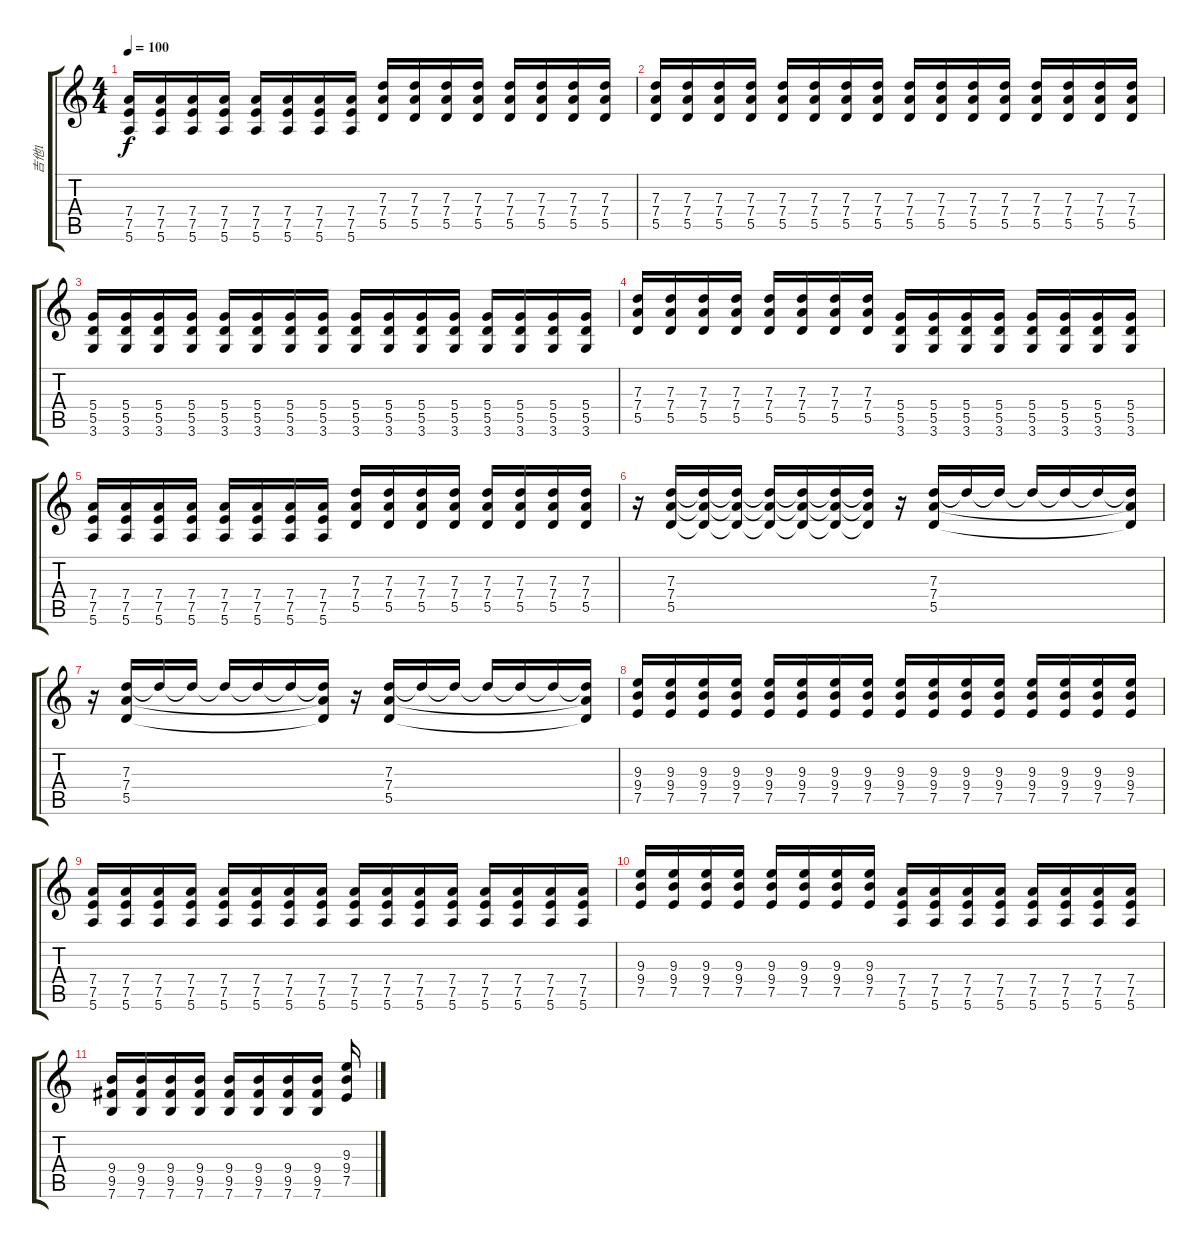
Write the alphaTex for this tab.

\track ("吉他1" "吉他1") {instrument acousticguitarnylon}
\staff {score tabs}
\tuning (E4 B3 G3 D3 A2 E2) {hide}
\ts (4 4)
\tempo 100
\clef g2
\ks c
(7.4 7.5 5.6).16{dy f} (7.4 7.5 5.6).16 (7.4 7.5 5.6).16 (7.4 7.5 5.6).16 (7.4 7.5 5.6).16 (7.4 7.5 5.6).16 (7.4 7.5 5.6).16 (7.4 7.5 5.6).16 (7.3 7.4 5.5).16 (7.3 7.4 5.5).16 (7.3 7.4 5.5).16 (7.3 7.4 5.5).16 (7.3 7.4 5.5).16 (7.3 7.4 5.5).16 (7.3 7.4 5.5).16 (7.3 7.4 5.5).16 |
(7.3 7.4 5.5).16 (7.3 7.4 5.5).16 (7.3 7.4 5.5).16 (7.3 7.4 5.5).16 (7.3 7.4 5.5).16 (7.3 7.4 5.5).16 (7.3 7.4 5.5).16 (7.3 7.4 5.5).16 (7.3 7.4 5.5).16 (7.3 7.4 5.5).16 (7.3 7.4 5.5).16 (7.3 7.4 5.5).16 (7.3 7.4 5.5).16 (7.3 7.4 5.5).16 (7.3 7.4 5.5).16 (7.3 7.4 5.5).16 |
(5.4 5.5 3.6).16 (5.4 5.5 3.6).16 (5.4 5.5 3.6).16 (5.4 5.5 3.6).16 (5.4 5.5 3.6).16 (5.4 5.5 3.6).16 (5.4 5.5 3.6).16 (5.4 5.5 3.6).16 (5.4 5.5 3.6).16 (5.4 5.5 3.6).16 (5.4 5.5 3.6).16 (5.4 5.5 3.6).16 (5.4 5.5 3.6).16 (5.4 5.5 3.6).16 (5.4 5.5 3.6).16 (5.4 5.5 3.6).16 |
(7.3 7.4 5.5).16 (7.3 7.4 5.5).16 (7.3 7.4 5.5).16 (7.3 7.4 5.5).16 (7.3 7.4 5.5).16 (7.3 7.4 5.5).16 (7.3 7.4 5.5).16 (7.3 7.4 5.5).16 (5.4 5.5 3.6).16 (5.4 5.5 3.6).16 (5.4 5.5 3.6).16 (5.4 5.5 3.6).16 (5.4 5.5 3.6).16 (5.4 5.5 3.6).16 (5.4 5.5 3.6).16 (5.4 5.5 3.6).16 |
(7.4 7.5 5.6).16 (7.4 7.5 5.6).16 (7.4 7.5 5.6).16 (7.4 7.5 5.6).16 (7.4 7.5 5.6).16 (7.4 7.5 5.6).16 (7.4 7.5 5.6).16 (7.4 7.5 5.6).16 (7.3 7.4 5.5).16 (7.3 7.4 5.5).16 (7.3 7.4 5.5).16 (7.3 7.4 5.5).16 (7.3 7.4 5.5).16 (7.3 7.4 5.5).16 (7.3 7.4 5.5).16 (7.3 7.4 5.5).16 |
r.16 (7.3 7.4 5.5).16 (7.3{t} 7.4{t} 5.5{t}).16 (7.3{t} 7.4{t} 5.5{t}).16 (7.3{t} 7.4{t} 5.5{t}).16 (7.3{t} 7.4{t} 5.5{t}).16 (7.3{t} 7.4{t} 5.5{t}).16 (7.3{t} 7.4{t} 5.5{t}).16 r.16 (7.3 7.4 5.5).16 7.3{t}.16 7.3{t}.16 7.3{t}.16 7.3{t}.16 7.3{t}.16 (7.3{t} 7.4{t} 5.5{t}).16 |
r.16 (7.3 7.4 5.5).16 7.3{t}.16 7.3{t}.16 7.3{t}.16 7.3{t}.16 7.3{t}.16 (7.3{t} 7.4{t} 5.5{t}).16 r.16 (7.3 7.4 5.5).16 7.3{t}.16 7.3{t}.16 7.3{t}.16 7.3{t}.16 7.3{t}.16 (7.3{t} 7.4{t} 5.5{t}).16 |
(9.3 9.4 7.5).16 (9.3 9.4 7.5).16 (9.3 9.4 7.5).16 (9.3 9.4 7.5).16 (9.3 9.4 7.5).16 (9.3 9.4 7.5).16 (9.3 9.4 7.5).16 (9.3 9.4 7.5).16 (9.3 9.4 7.5).16 (9.3 9.4 7.5).16 (9.3 9.4 7.5).16 (9.3 9.4 7.5).16 (9.3 9.4 7.5).16 (9.3 9.4 7.5).16 (9.3 9.4 7.5).16 (9.3 9.4 7.5).16 |
(7.4 7.5 5.6).16 (7.4 7.5 5.6).16 (7.4 7.5 5.6).16 (7.4 7.5 5.6).16 (7.4 7.5 5.6).16 (7.4 7.5 5.6).16 (7.4 7.5 5.6).16 (7.4 7.5 5.6).16 (7.4 7.5 5.6).16 (7.4 7.5 5.6).16 (7.4 7.5 5.6).16 (7.4 7.5 5.6).16 (7.4 7.5 5.6).16 (7.4 7.5 5.6).16 (7.4 7.5 5.6).16 (7.4 7.5 5.6).16 |
(9.3 9.4 7.5).16 (9.3 9.4 7.5).16 (9.3 9.4 7.5).16 (9.3 9.4 7.5).16 (9.3 9.4 7.5).16 (9.3 9.4 7.5).16 (9.3 9.4 7.5).16 (9.3 9.4 7.5).16 (7.4 7.5 5.6).16 (7.4 7.5 5.6).16 (7.4 7.5 5.6).16 (7.4 7.5 5.6).16 (7.4 7.5 5.6).16 (7.4 7.5 5.6).16 (7.4 7.5 5.6).16 (7.4 7.5 5.6).16 |
(9.4 9.5 7.6).16 (9.4 9.5 7.6).16 (9.4 9.5 7.6).16 (9.4 9.5 7.6).16 (9.4 9.5 7.6).16 (9.4 9.5 7.6).16 (9.4 9.5 7.6).16 (9.4 9.5 7.6).16 (9.3 9.4 7.5).16
